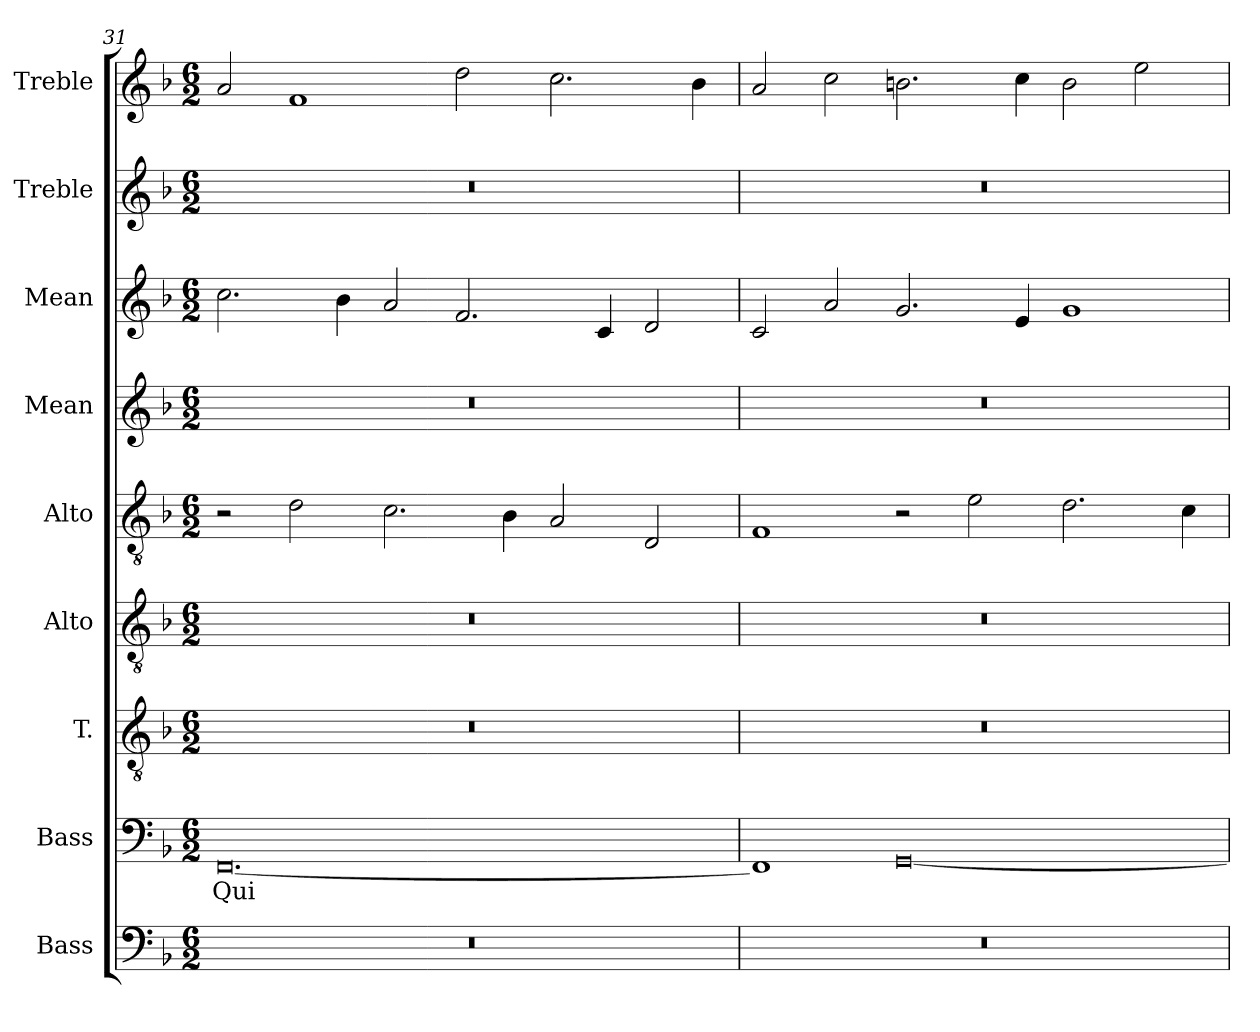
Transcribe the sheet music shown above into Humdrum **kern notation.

**kern	**kern	**text	**kern	**kern	**kern	**kern	**kern	**kern	**kern
*part9	*part8	*part8	*part7	*part6	*part5	*part4	*part3	*part2	*part1
*staff9	*staff8	*staff8	*staff7	*staff6	*staff5	*staff4	*staff3	*staff2	*staff1
*I"Bass	*I"Bass	*	*I"T.	*I"Alto	*I"Alto	*I"Mean	*I"Mean	*I"Treble	*I"Treble
*I'B.	*I'B.	*	*I'T.	*I'A2.	*I'A1.	*I'M.	*I'M.	*I'Tr.	*I'Tr.
*clefF4	*clefF4	*	*clefGv2	*clefGv2	*clefGv2	*clefG2	*clefG2	*clefG2	*clefG2
*	*	*	*ITrd7c12	*ITrd7c12	*ITrd7c12	*	*	*	*
*k[b-]	*k[b-]	*	*k[b-]	*k[b-]	*k[b-]	*k[b-]	*k[b-]	*k[b-]	*k[b-]
*F:	*F:	*	*F:	*F:	*F:	*F:	*F:	*F:	*F:
*M6/2	*M6/2	*	*M6/2	*M6/2	*M6/2	*M6/2	*M6/2	*M6/2	*M6/2
=31	=31	=31	=31	=31	=31	=31	=31	=31	=31
!LO:N:vis=1	!	!	!	!	!	!	!	!	!
!	!	!LO:LY:b:color=#000000	!LO:N:vis=1	!LO:N:vis=1	!	!LO:N:vis=1	!	!LO:N:vis=1	!
0.r	[<0.FFi	Qui	0.r	0.r	2r	0.r	2.cci\	0.r	2ai/
.	.	.	.	.	2Di\	.	.	.	1fi
.	.	.	.	.	.	.	4b-i\	.	.
.	.	.	.	.	2.Ci\	.	2ai/	.	.
.	.	.	.	.	.	.	2.fi/	.	2ddi\
.	.	.	.	.	4BB-i\	.	.	.	.
.	.	.	.	.	2AAi/	.	.	.	2.cci\
.	.	.	.	.	.	.	4ci/	.	.
.	.	.	.	.	2DDi/	.	2di/	.	.
.	.	.	.	.	.	.	.	.	4b-i\
!!LO:LB:g=z
=32	=32	=32	=32	=32	=32	=32	=32	=32	=32
!LO:N:vis=1	!	!	!LO:N:vis=1	!LO:N:vis=1	!	!LO:N:vis=1	!	!LO:N:vis=1	!
0.r	1FFi]	.	0.r	0.r	1FFi	0.r	2ci/	0.r	2ai/
.	.	.	.	.	.	.	2ai/	.	2cci\
.	[<0GGi	.	.	.	2r	.	2.gi/	.	2.bni\
.	.	.	.	.	2Ei\	.	.	.	.
.	.	.	.	.	.	.	4ei/	.	4cci\
.	.	.	.	.	2.Di\	.	1gi	.	2bi\
.	.	.	.	.	.	.	.	.	2eei\
.	.	.	.	.	4Ci\	.	.	.	.
=	=	=	=	=	=	=	=	=	=
*-	*-	*-	*-	*-	*-	*-	*-	*-	*-
